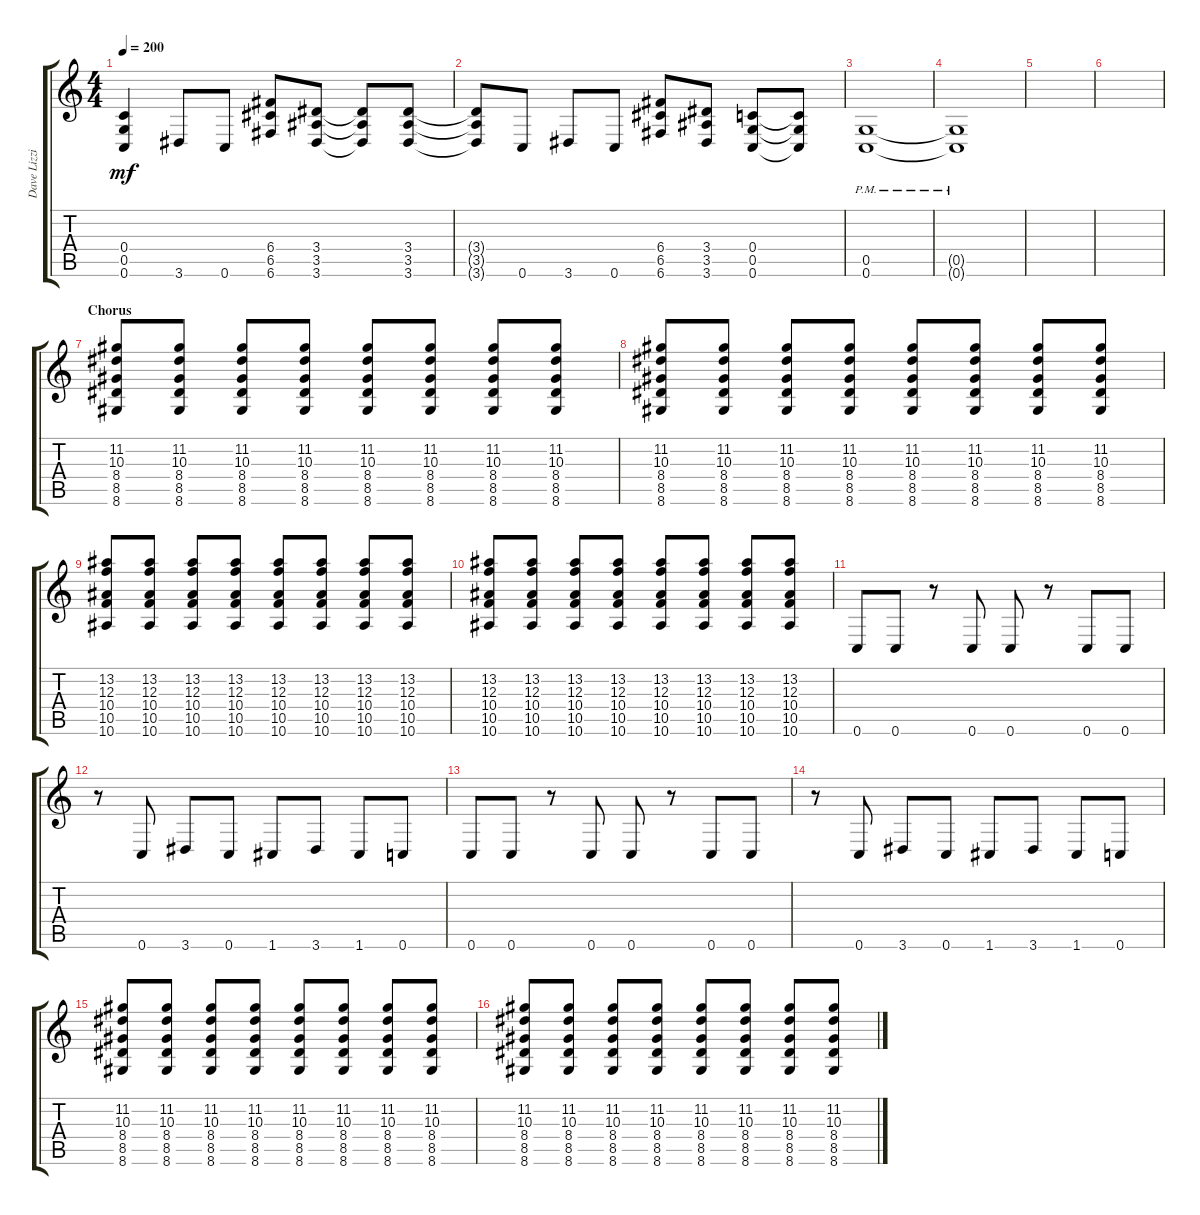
\track ("Dave Lizzio" "Dave Lizzi") {instrument distortionguitar}
\staff {score tabs}
\tuning (D4 A3 F3 C3 G2 C2) {hide}
\ts (4 4)
\tempo 200
\clef g2
\ks c
(0.4 0.5 0.6).4{dy mf} 3.6.8 0.6.8 (6.4 6.5 6.6).8 (3.4 3.5 3.6).8 (3.4{t} 3.5{t} 3.6{t}).8 (3.4 3.5 3.6).8 |
(3.4{t} 3.5{t} 3.6{t}).8 0.6.8 3.6.8 0.6.8 (6.4 6.5 6.6).8 (3.4 3.5 3.6).8 (0.4 0.5 0.6).8 (0.4{t} 0.5{t} 0.6{t}).8 |
(0.5{pm} 0.6{pm}).1 |
(0.5{pm t} 0.6{pm t}).1 |
|
|
\section ("" "Chorus")
(11.2 10.3 8.4 8.5 8.6).8 (11.2 10.3 8.4 8.5 8.6).8 (11.2 10.3 8.4 8.5 8.6).8 (11.2 10.3 8.4 8.5 8.6).8 (11.2 10.3 8.4 8.5 8.6).8 (11.2 10.3 8.4 8.5 8.6).8 (11.2 10.3 8.4 8.5 8.6).8 (11.2 10.3 8.4 8.5 8.6).8 |
(11.2 10.3 8.4 8.5 8.6).8 (11.2 10.3 8.4 8.5 8.6).8 (11.2 10.3 8.4 8.5 8.6).8 (11.2 10.3 8.4 8.5 8.6).8 (11.2 10.3 8.4 8.5 8.6).8 (11.2 10.3 8.4 8.5 8.6).8 (11.2 10.3 8.4 8.5 8.6).8 (11.2 10.3 8.4 8.5 8.6).8 |
(13.2 12.3 10.4 10.5 10.6).8 (13.2 12.3 10.4 10.5 10.6).8 (13.2 12.3 10.4 10.5 10.6).8 (13.2 12.3 10.4 10.5 10.6).8 (13.2 12.3 10.4 10.5 10.6).8 (13.2 12.3 10.4 10.5 10.6).8 (13.2 12.3 10.4 10.5 10.6).8 (13.2 12.3 10.4 10.5 10.6).8 |
(13.2 12.3 10.4 10.5 10.6).8 (13.2 12.3 10.4 10.5 10.6).8 (13.2 12.3 10.4 10.5 10.6).8 (13.2 12.3 10.4 10.5 10.6).8 (13.2 12.3 10.4 10.5 10.6).8 (13.2 12.3 10.4 10.5 10.6).8 (13.2 12.3 10.4 10.5 10.6).8 (13.2 12.3 10.4 10.5 10.6).8 |
0.6.8 0.6.8 r.8 0.6.8 0.6.8 r.8 0.6.8 0.6.8 |
r.8 0.6.8 3.6.8 0.6.8 1.6.8 3.6.8 1.6.8 0.6.8 |
0.6.8 0.6.8 r.8 0.6.8 0.6.8 r.8 0.6.8 0.6.8 |
r.8 0.6.8 3.6.8 0.6.8 1.6.8 3.6.8 1.6.8 0.6.8 |
(11.2 10.3 8.4 8.5 8.6).8 (11.2 10.3 8.4 8.5 8.6).8 (11.2 10.3 8.4 8.5 8.6).8 (11.2 10.3 8.4 8.5 8.6).8 (11.2 10.3 8.4 8.5 8.6).8 (11.2 10.3 8.4 8.5 8.6).8 (11.2 10.3 8.4 8.5 8.6).8 (11.2 10.3 8.4 8.5 8.6).8 |
(11.2 10.3 8.4 8.5 8.6).8 (11.2 10.3 8.4 8.5 8.6).8 (11.2 10.3 8.4 8.5 8.6).8 (11.2 10.3 8.4 8.5 8.6).8 (11.2 10.3 8.4 8.5 8.6).8 (11.2 10.3 8.4 8.5 8.6).8 (11.2 10.3 8.4 8.5 8.6).8 (11.2 10.3 8.4 8.5 8.6).8
